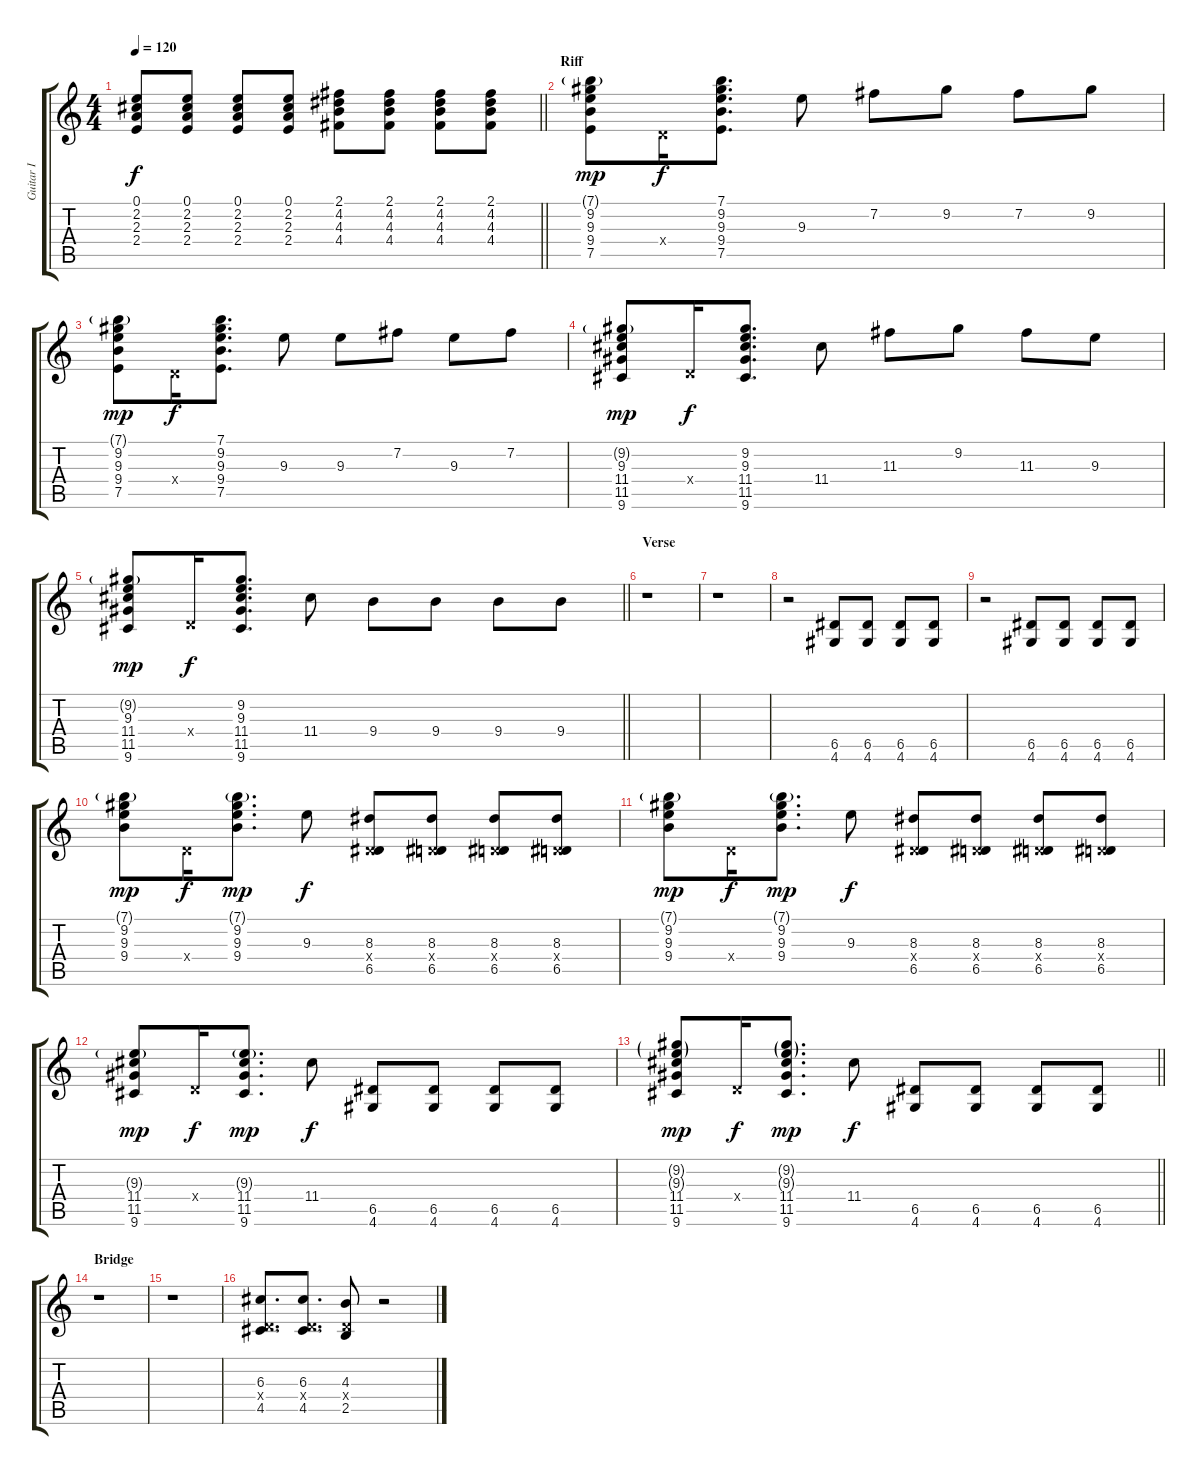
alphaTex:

\track ("Guitar I" "Guitar I") {instrument overdrivenguitar}
\staff {score tabs}
\tuning (E4 B3 G3 D3 A2 E2) {hide}
\ts (4 4)
\tempo 120
\clef g2
\barLineRight lightlight
\ks c
(0.1 2.2 2.3 2.4).8{dy f} (0.1 2.2 2.3 2.4).8 (0.1 2.2 2.3 2.4).8 (0.1 2.2 2.3 2.4).8 (2.1 4.2 4.3 4.4).8 (2.1 4.2 4.3 4.4).8 (2.1 4.2 4.3 4.4).8 (2.1 4.2 4.3 4.4).8 |
\section ("" "Riff")
(7.1{g} 9.2 9.3 9.4 7.5).8{dy mp} 0.4{x}.16{dy f} (7.1 9.2 9.3 9.4 7.5).8{d} 9.3.8 7.2.8 9.2.8 7.2.8 9.2.8 |
(7.1{g} 9.2 9.3 9.4 7.5).8{dy mp} 0.4{x}.16{dy f} (7.1 9.2 9.3 9.4 7.5).8{d} 9.3.8 9.3.8 7.2.8 9.3.8 7.2.8 |
(9.2{g} 9.3 11.4 11.5 9.6).8{dy mp} 0.4{x}.16{dy f} (9.2 9.3 11.4 11.5 9.6).8{d} 11.4.8 11.3.8 9.2.8 11.3.8 9.3.8 |
\barLineRight lightlight
(9.2{g} 9.3 11.4 11.5 9.6).8{dy mp} 0.4{x}.16{dy f} (9.2 9.3 11.4 11.5 9.6).8{d} 11.4.8 9.4.8 9.4.8 9.4.8 9.4.8 |
\section ("" "Verse")
r.1 |
r.1 |
r.2 (6.5 4.6).8 (6.5 4.6).8 (6.5 4.6).8 (6.5 4.6).8 |
r.2 (6.5 4.6).8 (6.5 4.6).8 (6.5 4.6).8 (6.5 4.6).8 |
(7.1{g} 9.2 9.3 9.4).8{dy mp} 0.4{x}.16{dy f} (7.1{g} 9.2 9.3 9.4).8{d dy mp} 9.3.8{dy f} (8.3 0.4{x} 6.5).8 (8.3 0.4{x} 6.5).8 (8.3 0.4{x} 6.5).8 (8.3 0.4{x} 6.5).8 |
(7.1{g} 9.2 9.3 9.4).8{dy mp} 0.4{x}.16{dy f} (7.1{g} 9.2 9.3 9.4).8{d dy mp} 9.3.8{dy f} (8.3 0.4{x} 6.5).8 (8.3 0.4{x} 6.5).8 (8.3 0.4{x} 6.5).8 (8.3 0.4{x} 6.5).8 |
(9.3{g} 11.4 11.5 9.6).8{dy mp} 0.4{x}.16{dy f} (9.3{g} 11.4 11.5 9.6).8{d dy mp} 11.4.8{dy f} (6.5 4.6).8 (6.5 4.6).8 (6.5 4.6).8 (6.5 4.6).8 |
\barLineRight lightlight
(9.2{g} 9.3{g} 11.4 11.5 9.6).8{dy mp} 0.4{x}.16{dy f} (9.2{g} 9.3{g} 11.4 11.5 9.6).8{d dy mp} 11.4.8{dy f} (6.5 4.6).8 (6.5 4.6).8 (6.5 4.6).8 (6.5 4.6).8 |
\section ("" "Bridge")
r.1 |
r.1 |
(6.3 0.4{x} 4.5).8{d} (6.3 0.4{x} 4.5).8{d} (4.3 0.4{x} 2.5).8 r.2
